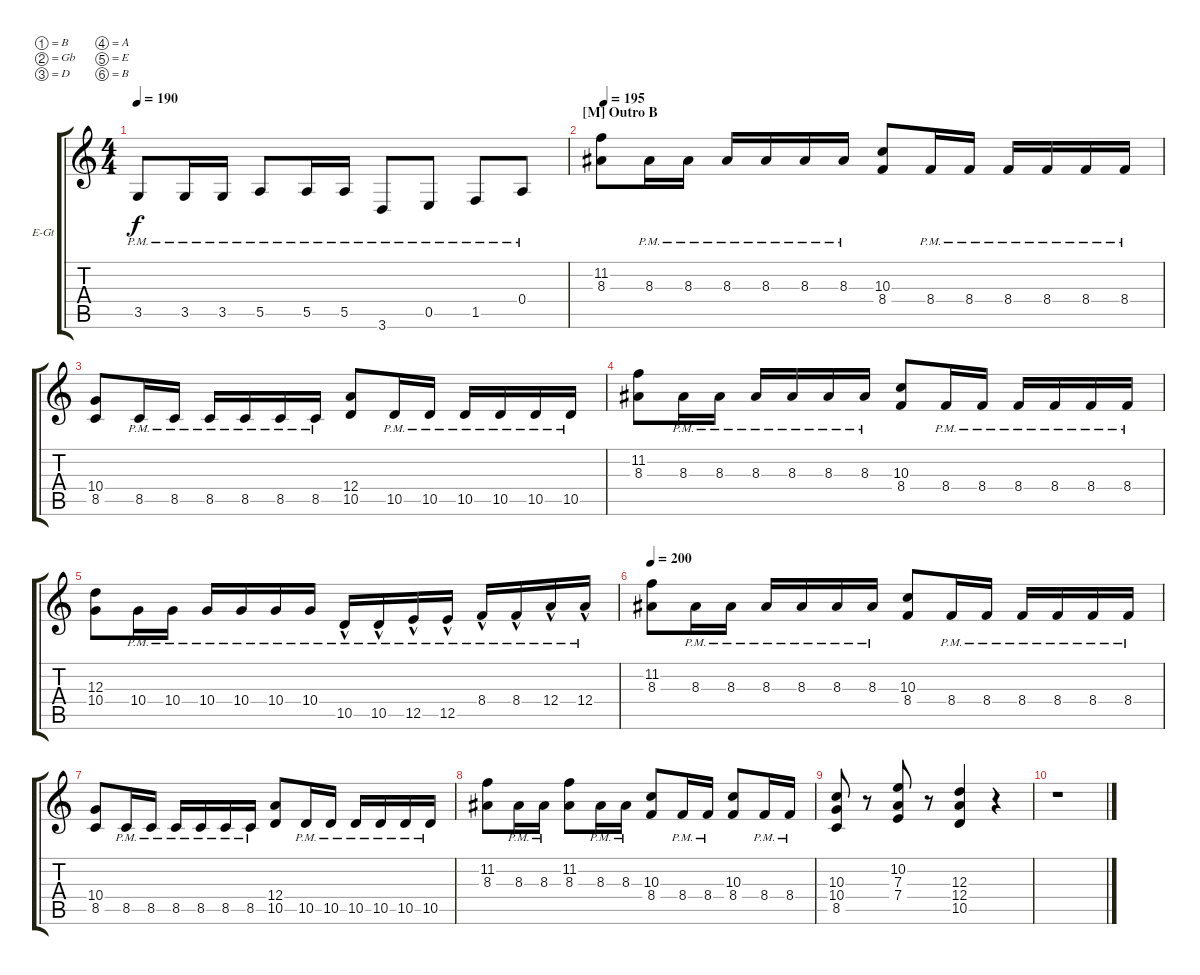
\defaultSystemsLayout 4
\bracketExtendMode groupsimilarinstruments
\firstSystemTrackNameOrientation horizontal
\otherSystemsTrackNameOrientation horizontal
\track ("B Guitar Right" "E-Gt") {instrument overdrivenguitar}
\staff {score tabs}
\tuning (B3 Gb3 D3 A2 E2 B1)
\ts (4 4)
\tempo 190
\clef g2
\scale
0.333333
\ks c
3.5{pm}.8{dy f} 3.5{pm}.16 3.5{pm}.16 5.5{pm}.8 5.5{pm}.16 5.5{pm}.16 3.6{pm}.8 0.5{pm}.8 1.5{pm}.8 0.4{pm}.8 |
\section ("M" "Outro B")
\tempo (195 0.00625)
\scale
0.333333 (8.3 11.2).8 8.3{pm}.16 8.3{pm}.16 8.3{pm}.16 8.3{pm}.16 8.3{pm}.16 8.3{pm}.16 (8.4 10.3).8 8.4{pm}.16 8.4{pm}.16 8.4{pm}.16 8.4{pm}.16 8.4{pm}.16 8.4{pm}.16 |
\scale
0.333333 (8.5 10.4).8 8.5{pm}.16 8.5{pm}.16 8.5{pm}.16 8.5{pm}.16 8.5{pm}.16 8.5{pm}.16 (10.5 12.4).8 10.5{pm}.16 10.5{pm}.16 10.5{pm}.16 10.5{pm}.16 10.5{pm}.16 10.5{pm}.16 |
\scale
0.333333 (8.3 11.2).8 8.3{pm}.16 8.3{pm}.16 8.3{pm}.16 8.3{pm}.16 8.3{pm}.16 8.3{pm}.16 (8.4 10.3).8 8.4{pm}.16 8.4{pm}.16 8.4{pm}.16 8.4{pm}.16 8.4{pm}.16 8.4{pm}.16 |
\scale
0.333333 (10.4 12.3).8 10.4{pm}.16 10.4{pm}.16 10.4{pm}.16 10.4{pm}.16 10.4{pm}.16 10.4{pm}.16 10.5{hac pm}.16 10.5{hac pm}.16 12.5{hac pm}.16 12.5{hac pm}.16 8.4{hac pm}.16 8.4{hac pm}.16 12.4{hac pm}.16 12.4{hac pm}.16 |
\tempo 200
\scale
0.333333 (8.3 11.2).8 8.3{pm}.16 8.3{pm}.16 8.3{pm}.16 8.3{pm}.16 8.3{pm}.16 8.3{pm}.16 (8.4 10.3).8 8.4{pm}.16 8.4{pm}.16 8.4{pm}.16 8.4{pm}.16 8.4{pm}.16 8.4{pm}.16 |
\scale
0.333333 (8.5 10.4).8 8.5{pm}.16 8.5{pm}.16 8.5{pm}.16 8.5{pm}.16 8.5{pm}.16 8.5{pm}.16 (10.5 12.4).8 10.5{pm}.16 10.5{pm}.16 10.5{pm}.16 10.5{pm}.16 10.5{pm}.16 10.5{pm}.16 |
\scale
0.333333 (8.3 11.2).8 8.3{pm}.16 8.3{pm}.16 (8.3 11.2).8 8.3{pm}.16 8.3{pm}.16 (8.4 10.3).8 8.4{pm}.16 8.4{pm}.16 (8.4 10.3).8 8.4{pm}.16 8.4{pm}.16 |
(10.4 8.5 10.3).8 r.8 (7.3 10.2 7.4).8 r.8 (12.4 12.3 10.5).4 r.4 |
r.1
